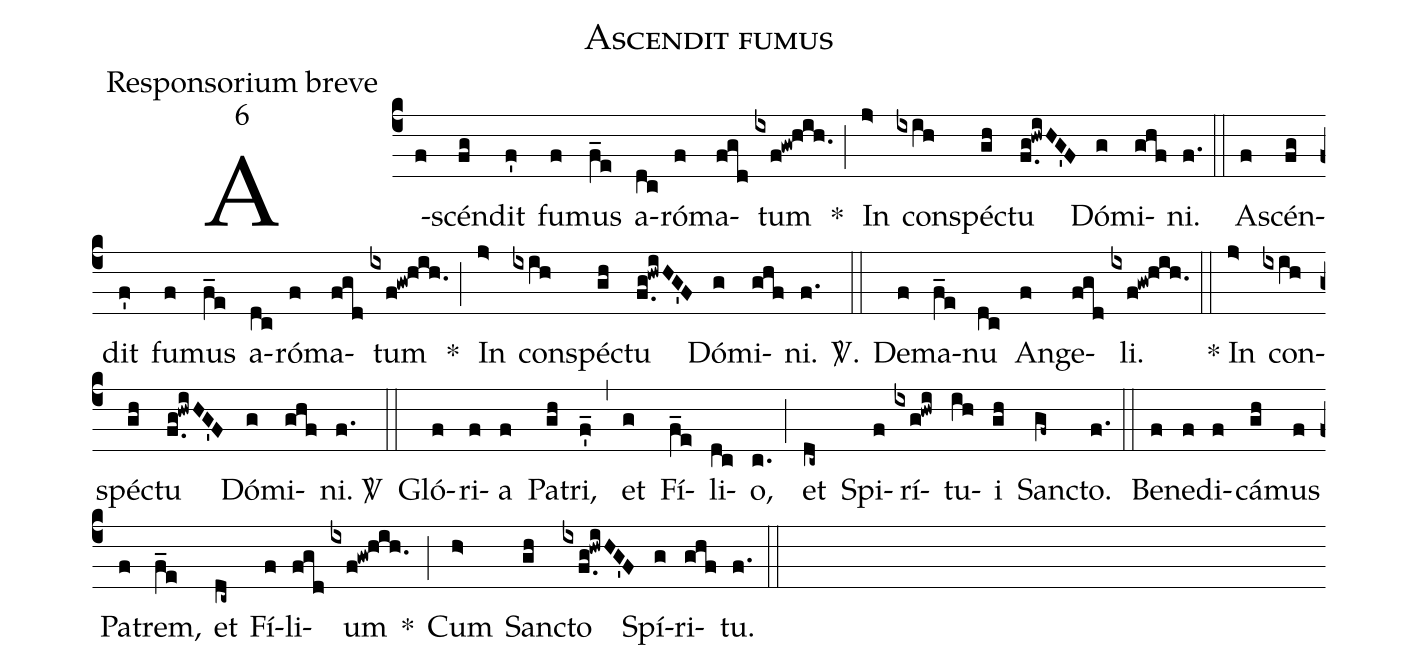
name:Ascendit fumus;
office-part:Responsorium breve;
mode:6;
%%
(c4)A(f)scén(fg)dit(f') fu(f)mus(f_e) a(dc)ró(f)ma(fgd)tum(ixf!gw!hih.) *(;)In(j>) con(ixih)spéc(gh)tu(f.g!hwiHG'F) Dó(g)mi(ghf)ni.(f.) (::)
A(f)scén(fg)dit(f') fu(f)mus(f_e) a(dc)ró(f)ma(fgd)tum(ixf!gw!hih.) *(;)In(j>) con(ixih)spéc(gh)tu(f.g!hwiHG'F) Dó(g)mi(ghf)ni.(f.)
<sp>V/</sp>.(::) De(f)ma(f_e)nu(dc) An(f)ge(fgd)li.(ixf!gw!hih.) (::)
* In(j>) con(ixih)spéc(gh)tu(f.g!hwiHG'F) Dó(g)mi(ghf)ni.(f.)
 <sp>V/</sp> (::)Gló(f)ri(f)a(f) Pa(gh)tri,(f'_) (,) et(g) Fí(f_e)li(dc)o,(c.) (;) et(dc~) Spi(f)rí(ixg!hwi)tu(ih)i(gh) San(gf~)cto.(f.) (::)
Be(f)ne(f)di(f)cá(gh)mus(f) Pa(f)trem,(f_e) et(dc~) Fí(f)li(fgd)um(ixf!gw!hih.) *(;) Cum(h>) Sanc(gh)to(ixf.g!hwiHG'F) Spí(g)ri(ghf)tu.(f.) (::)
